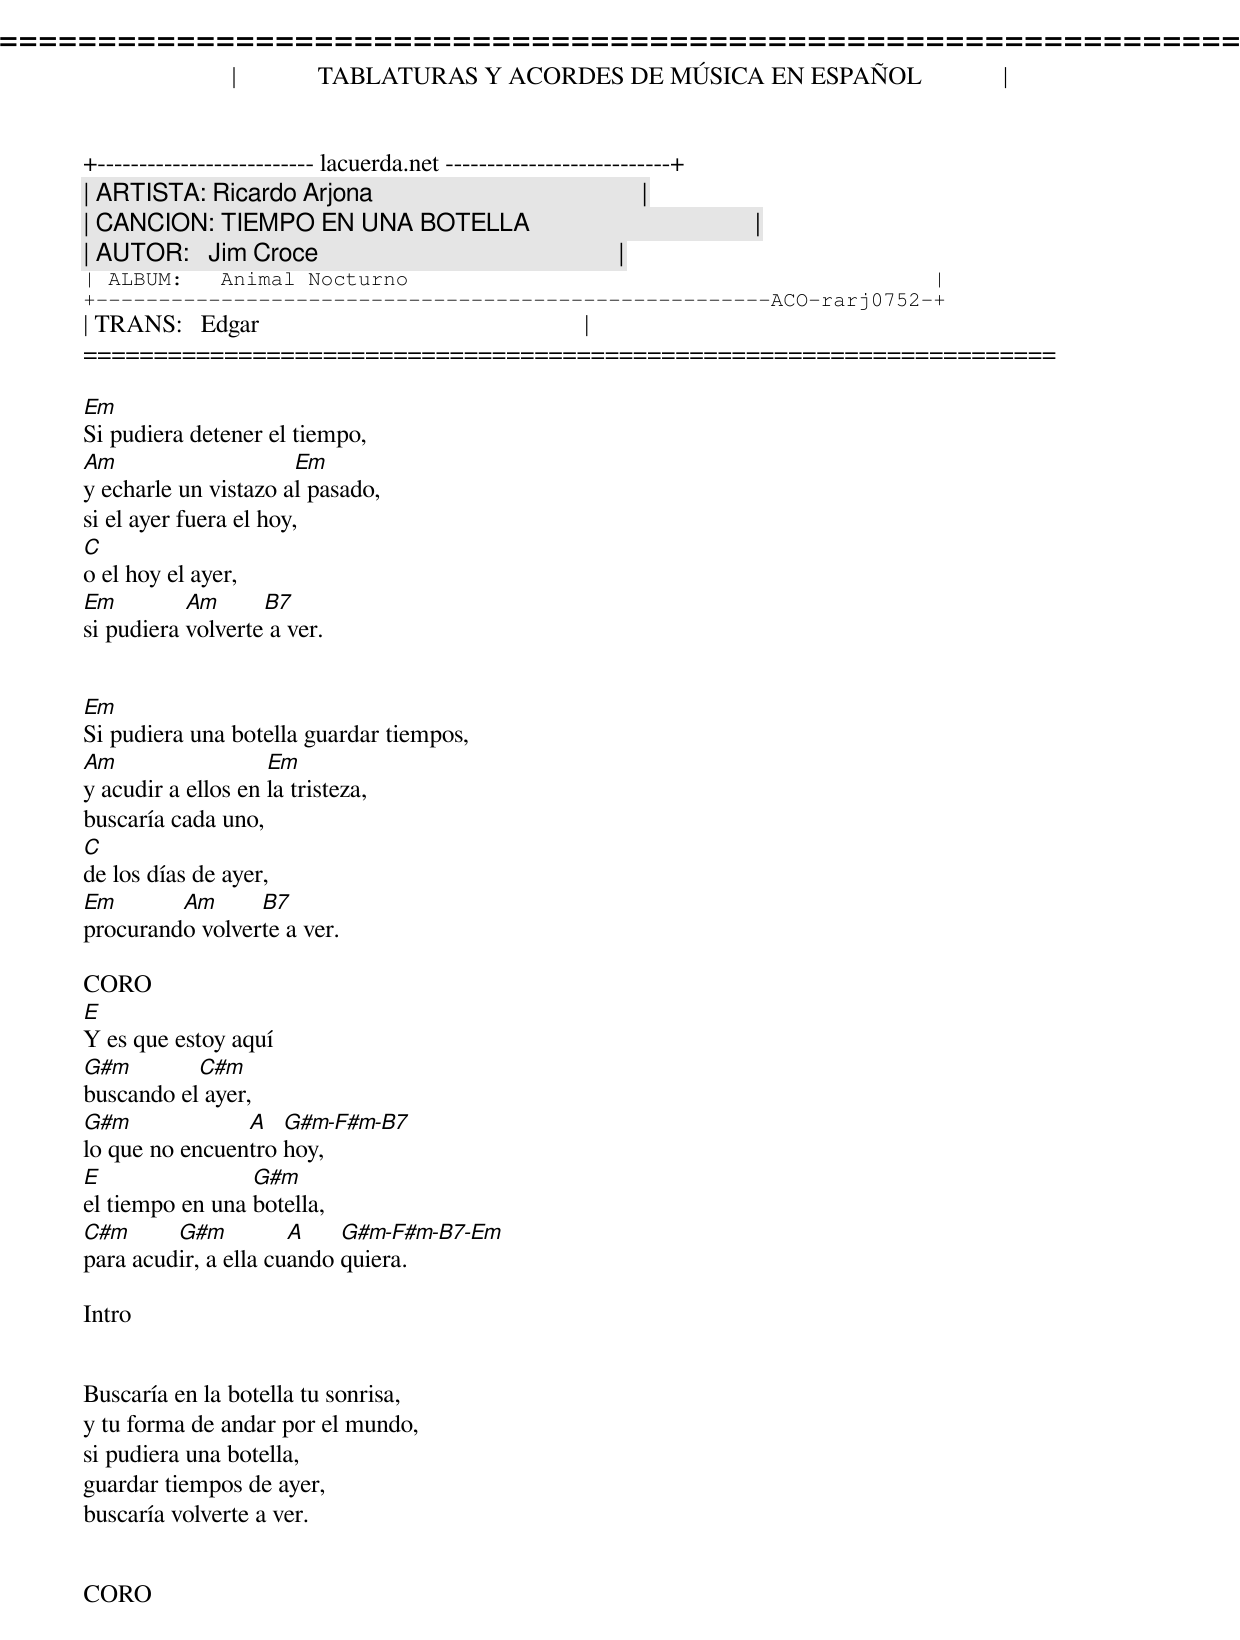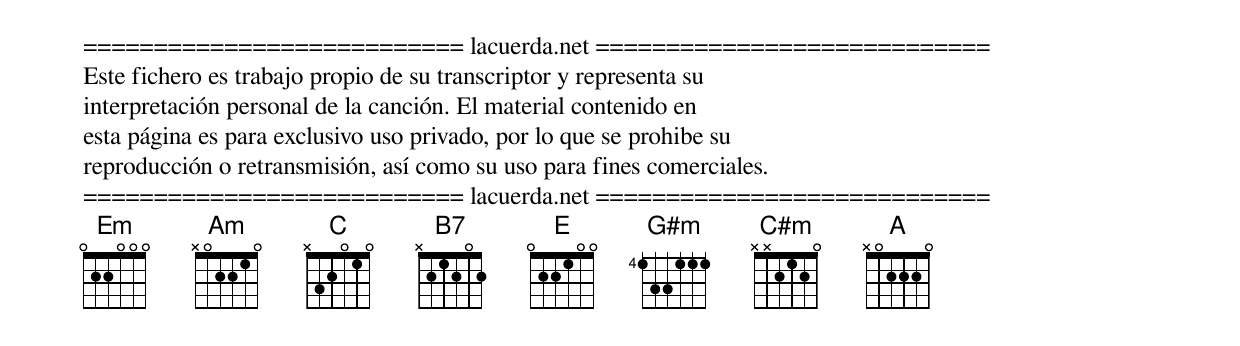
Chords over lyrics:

=====================================================================
|             TABLATURAS Y ACORDES DE MÚSICA EN ESPAÑOL             |
+-------------------------- lacuerda.net ---------------------------+
| ARTISTA: Ricardo Arjona                                           |
| CANCION: TIEMPO EN UNA BOTELLA                                    |
| AUTOR:   Jim Croce                                                |
| ALBUM:   Animal Nocturno                                          |
+------------------------------------------------------ACO-rarj0752-+
| TRANS:   Edgar                                                    |
=====================================================================

Em
Si pudiera detener el tiempo,
Am                    Em
y echarle un vistazo al pasado,
si el ayer fuera el hoy,
C
o el hoy el ayer,
Em         Am      B7
si pudiera volverte a ver.


Em
Si pudiera una botella guardar tiempos,
Am                  Em
y acudir a ellos en la tristeza,
buscaría cada uno,
C
de los días de ayer,
Em       Am      B7
procurando volverte a ver.

CORO
E
Y es que estoy aquí
G#m        C#m
buscando el ayer,
G#m             A   G#m-F#m-B7
lo que no encuentro hoy,
E                G#m
el tiempo en una botella,
C#m      G#m          A    G#m-F#m-B7-Em
para acudir, a ella cuando quiera.

Intro


Buscaría en la botella tu sonrisa,
y tu forma de andar por el mundo,
si pudiera una botella,
guardar tiempos de ayer,
buscaría volverte a ver.


CORO


=========================== lacuerda.net ============================
Este fichero es trabajo propio de su transcriptor y representa su
interpretación personal de la canción. El material contenido en
esta página es para exclusivo uso privado, por lo que se prohibe su
reproducción o retransmisión, así como su uso para fines comerciales.
=========================== lacuerda.net ============================
